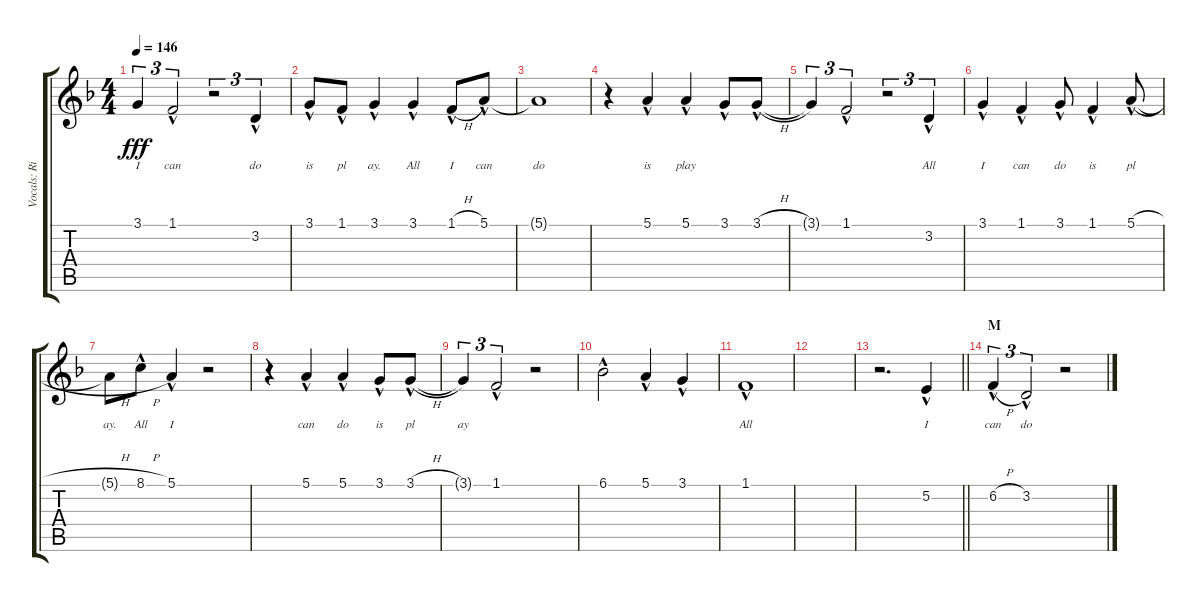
\track ("Vocals: Rik" "Vocals: Ri") {instrument lead2sawtooth}
\staff {score tabs}
\tuning (E4 B3 G3 D3 A2 E2) {hide}
\ts (4 4)
\tempo 146
\clef g2
\ks f
3.1{t}.4{tu (3 2) lyrics (0 "I") lyrics (1 "") lyrics (2 "") lyrics (3 "") lyrics (4 "") dy fff} 1.1{hac}.2{tu (3 2) lyrics (0 "can") lyrics (1 "") lyrics (2 "") lyrics (3 "") lyrics (4 "")} r.2{tu (3 2)} 3.2{hac}.4{tu (3 2) lyrics (0 "do") lyrics (1 "") lyrics (2 "") lyrics (3 "") lyrics (4 "")} |
3.1{hac}.8{lyrics (0 "is") lyrics (1 "") lyrics (2 "") lyrics (3 "") lyrics (4 "")} 1.1{hac}.8{lyrics (0 "pl") lyrics (1 "") lyrics (2 "") lyrics (3 "") lyrics (4 "")} 3.1{hac}.4{lyrics (0 "ay.") lyrics (1 "") lyrics (2 "") lyrics (3 "") lyrics (4 "")} 3.1{hac}.4{lyrics (0 "All") lyrics (1 "") lyrics (2 "") lyrics (3 "") lyrics (4 "")} 1.1{h hac}.8{lyrics (0 "I") lyrics (1 "") lyrics (2 "") lyrics (3 "") lyrics (4 "")} 5.1{hac}.8{lyrics (0 "can") lyrics (1 "") lyrics (2 "") lyrics (3 "") lyrics (4 "")} |
5.1{t}.1{lyrics (0 "do") lyrics (1 "") lyrics (2 "") lyrics (3 "") lyrics (4 "")} |
r.4 5.1{hac}.4{lyrics (0 "is") lyrics (1 "") lyrics (2 "") lyrics (3 "") lyrics (4 "")} 5.1{hac}.4{lyrics (0 "play") lyrics (1 "") lyrics (2 "") lyrics (3 "") lyrics (4 "")} 3.1{hac}.8{lyrics (0 "") lyrics (1 "") lyrics (2 "") lyrics (3 "") lyrics (4 "")} 3.1{h hac}.8{lyrics (0 "") lyrics (1 "") lyrics (2 "") lyrics (3 "") lyrics (4 "")} |
3.1{t}.4{tu (3 2) lyrics (0 "") lyrics (1 "") lyrics (2 "") lyrics (3 "") lyrics (4 "")} 1.1{hac}.2{tu (3 2) lyrics (0 "") lyrics (1 "") lyrics (2 "") lyrics (3 "") lyrics (4 "")} r.2{tu (3 2)} 3.2{hac}.4{tu (3 2) lyrics (0 "All") lyrics (1 "") lyrics (2 "") lyrics (3 "") lyrics (4 "")} |
3.1{hac}.4{lyrics (0 "I") lyrics (1 "") lyrics (2 "") lyrics (3 "") lyrics (4 "")} 1.1{hac}.4{lyrics (0 "can") lyrics (1 "") lyrics (2 "") lyrics (3 "") lyrics (4 "")} 3.1{hac}.8{lyrics (0 "do") lyrics (1 "") lyrics (2 "") lyrics (3 "") lyrics (4 "")} 1.1{hac}.4{lyrics (0 "is") lyrics (1 "") lyrics (2 "") lyrics (3 "") lyrics (4 "")} 5.1{h hac}.8{lyrics (0 "pl") lyrics (1 "") lyrics (2 "") lyrics (3 "") lyrics (4 "")} |
5.1{h t}.8{lyrics (0 "ay.") lyrics (1 "") lyrics (2 "") lyrics (3 "") lyrics (4 "")} 8.1{h hac}.8{lyrics (0 "All") lyrics (1 "") lyrics (2 "") lyrics (3 "") lyrics (4 "")} 5.1{hac}.4{lyrics (0 "I") lyrics (1 "") lyrics (2 "") lyrics (3 "") lyrics (4 "")} r.2 |
r.4 5.1{hac}.4{lyrics (0 "can") lyrics (1 "") lyrics (2 "") lyrics (3 "") lyrics (4 "")} 5.1{hac}.4{lyrics (0 "do") lyrics (1 "") lyrics (2 "") lyrics (3 "") lyrics (4 "")} 3.1{hac}.8{lyrics (0 "is") lyrics (1 "") lyrics (2 "") lyrics (3 "") lyrics (4 "")} 3.1{h hac}.8{lyrics (0 "pl") lyrics (1 "") lyrics (2 "") lyrics (3 "") lyrics (4 "")} |
3.1{t}.4{tu (3 2) lyrics (0 "ay") lyrics (1 "") lyrics (2 "") lyrics (3 "") lyrics (4 "")} 1.1{hac}.2{tu (3 2) lyrics (0 "") lyrics (1 "") lyrics (2 "") lyrics (3 "") lyrics (4 "")} r.2 |
6.1{hac}.2{lyrics (0 "") lyrics (1 "") lyrics (2 "") lyrics (3 "") lyrics (4 "")} 5.1{hac}.4{lyrics (0 "") lyrics (1 "") lyrics (2 "") lyrics (3 "") lyrics (4 "")} 3.1{hac}.4{lyrics (0 "") lyrics (1 "") lyrics (2 "") lyrics (3 "") lyrics (4 "")} |
1.1{hac}.1{lyrics (0 "All") lyrics (1 "") lyrics (2 "") lyrics (3 "") lyrics (4 "")} |
|
\barLineRight lightlight
r.2{d} 5.2{hac}.4{lyrics (0 "I") lyrics (1 "") lyrics (2 "") lyrics (3 "") lyrics (4 "")} |
\section ("" "M")
6.2{h hac}.4{tu (3 2) lyrics (0 "can") lyrics (1 "") lyrics (2 "") lyrics (3 "") lyrics (4 "")} 3.2{hac}.2{tu (3 2) lyrics (0 "do") lyrics (1 "") lyrics (2 "") lyrics (3 "") lyrics (4 "")} r.2
